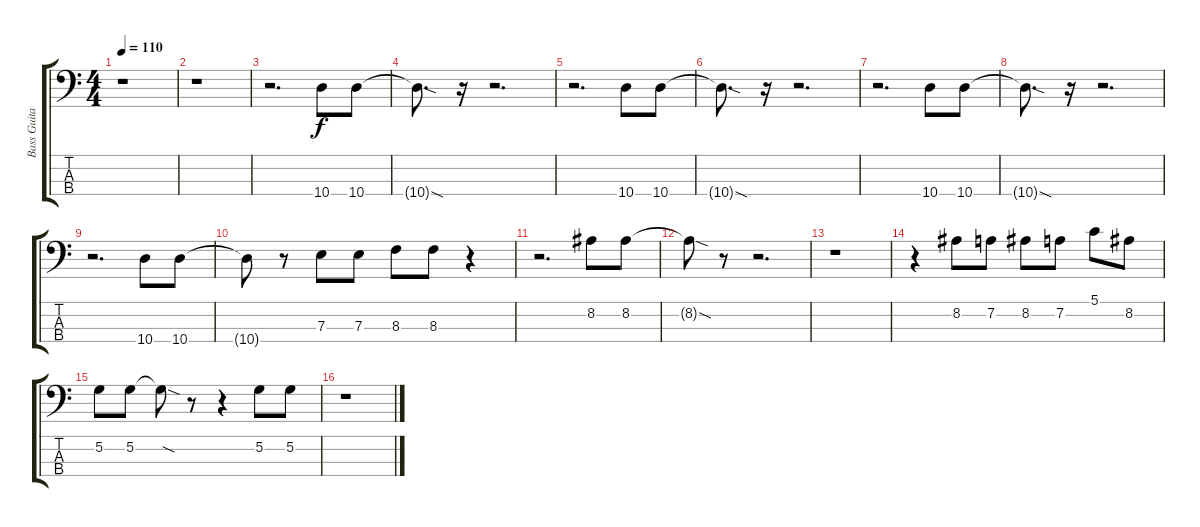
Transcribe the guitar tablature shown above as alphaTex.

\track ("Bass Guitar" "Bass Guita") {instrument electricbassfinger}
\staff {score tabs}
\tuning (G2 D2 A1 E1) {hide}
\ts (4 4)
\tempo 110
\clef f4
\ks c
r.1{dy f instrument electricbassfinger} |
r.1 |
r.2{d} 10.4.8 10.4.8 |
10.4{sod t}.8{d} r.16 r.2{d} |
r.2{d} 10.4.8 10.4.8 |
10.4{sod t}.8{d} r.16 r.2{d} |
r.2{d} 10.4.8 10.4.8 |
10.4{sod t}.8{d} r.16 r.2{d} |
r.2{d} 10.4.8 10.4.8 |
10.4{t}.8 r.8 7.3.8 7.3.8 8.3.8 8.3.8 r.4 |
r.2{d volume 7} 8.2.8 8.2.8 |
8.2{sod t}.8 r.8 r.2{d} |
r.1 |
r.4 8.2.8 7.2.8 8.2.8 7.2.8 5.1.8 8.2.8 |
5.2.8 5.2.8 5.2{sod t}.8 r.8 r.4 5.2.8 5.2.8 |
r.1
